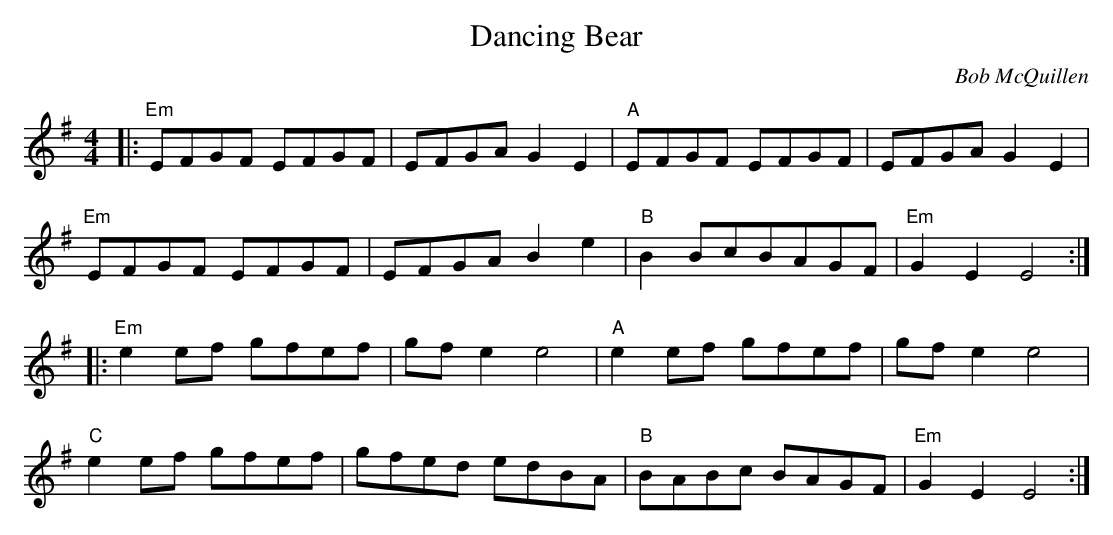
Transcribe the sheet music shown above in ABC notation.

X:1
T: Dancing Bear
C: Bob McQuillen
M: 4/4
L: 1/8
K: Em
|:\
"Em"EFGF EFGF|EFGAG2E2|"A"EFGF EFGF|EFGAG2E2|
"Em"EFGF EFGF|EFGAB2e2|"B"B2BcBAGF|"Em"G2E2E4:|
|:\
"Em"e2ef gfef|gfe2e4|"A"e2ef gfef|gfe2e4|
"C"e2ef gfef|gfed edBA|"B"BABc BAGF|"Em"G2E2 E4:|
